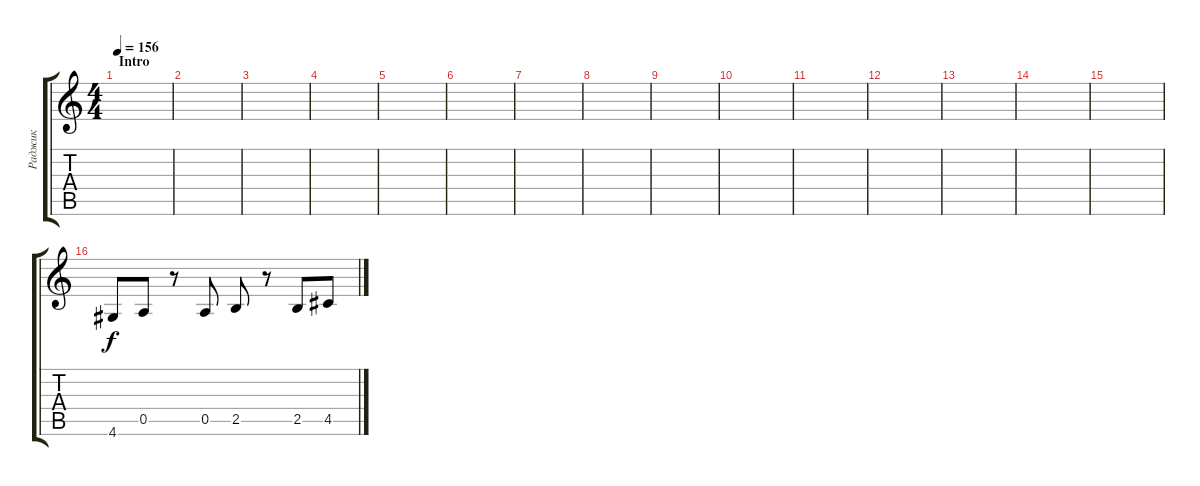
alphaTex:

\track ("Раджик" "Раджик") {instrument distortionguitar}
\staff {score tabs}
\tuning (E4 B3 G3 D3 A2 E2) {hide}
\ts (4 4)
\section ("" "Intro")
\tempo 156
\clef g2
\ks c
|
|
|
|
|
|
|
|
|
|
|
|
|
|
|
4.6.8 0.5.8 r.8 0.5.8 2.5.8 r.8 2.5.8 4.5.8
